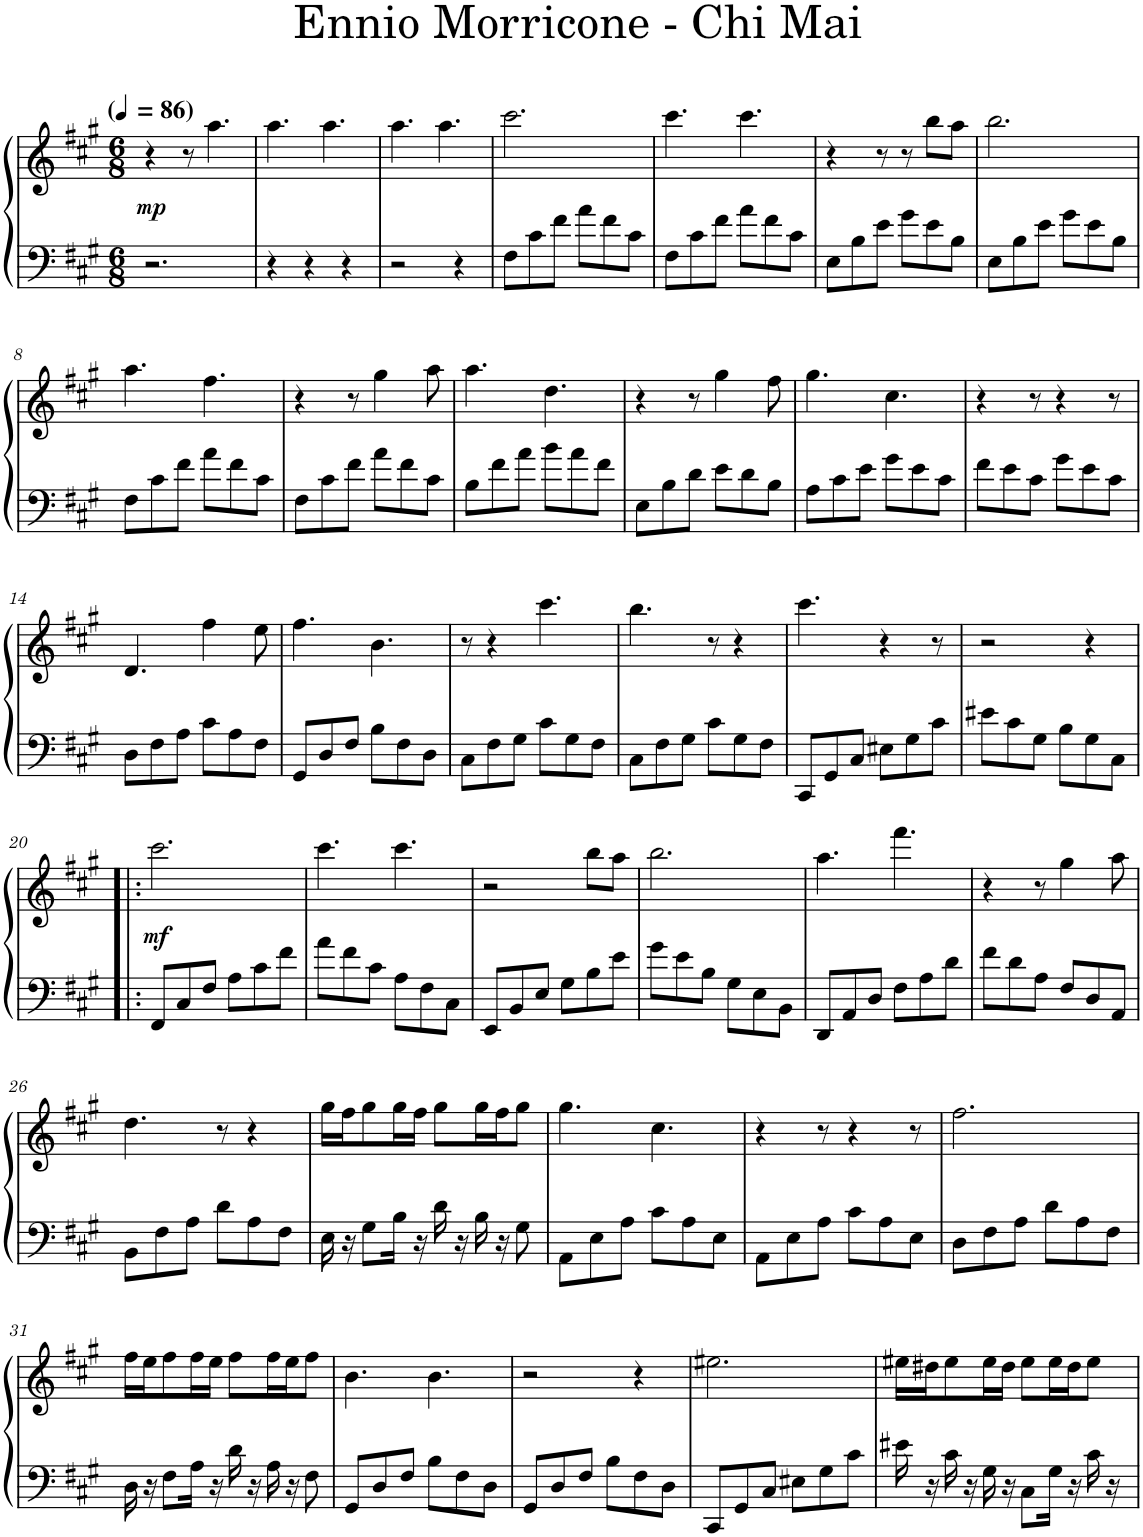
**kern	**kern	**dynam
*part1	*part1	*part1
*staff2	*staff1	*staff1/2
*I"Piano	*	*
*I'Pno	*	*
*clefF4	*clefG2	*
*k[f#c#g#]	*k[f#c#g#]	*
*A:	*A:	*
*M6/8	*M6/8	*
*MM86	*MM86	*
=1	=1	=1
!	!LO:TX:a:t=(	!
!	!LO:TX:a:B:t=)	!
!	!	!LO:DY:b
2.r	4r	mp
.	8r	.
.	4.aa\	.
=2	=2	=2
4r	4.aa\	.
4r	.	.
.	4.aa\	.
4r	.	.
=3	=3	=3
2r	4.aa\	.
.	4.aa\	.
4r	.	.
=4	=4	=4
8F#\L	2.ccc#\	.
8c#\	.	.
8f#\J	.	.
8a\L	.	.
8f#\	.	.
8c#\J	.	.
=5	=5	=5
8F#\L	4.ccc#\	.
8c#\	.	.
8f#\J	.	.
8a\L	4.ccc#\	.
8f#\	.	.
8c#\J	.	.
=6	=6	=6
8E\L	4r	.
8B\	.	.
8e\J	8r	.
8g#\L	8r	.
8e\	8bb\L	.
8B\J	8aa\J	.
=7	=7	=7
8E\L	2.bb\	.
8B\	.	.
8e\J	.	.
8g#\L	.	.
8e\	.	.
8B\J	.	.
!!LO:LB:g=z
=8	=8	=8
8F#\L	4.aa\	.
8c#\	.	.
8f#\J	.	.
8a\L	4.ff#\	.
8f#\	.	.
8c#\J	.	.
=9	=9	=9
8F#\L	4r	.
8c#\	.	.
8f#\J	8r	.
8a\L	4gg#\	.
8f#\	.	.
8c#\J	8aa\	.
=10	=10	=10
8B\L	4.aa\	.
8f#\	.	.
8a\J	.	.
8b\L	4.dd\	.
8a\	.	.
8f#\J	.	.
=11	=11	=11
8E\L	4r	.
8B\	.	.
8d\J	8r	.
8e\L	4gg#\	.
8d\	.	.
8B\J	8ff#\	.
=12	=12	=12
8A\L	4.gg#\	.
8c#\	.	.
8e\J	.	.
8g#\L	4.cc#\	.
8e\	.	.
8c#\J	.	.
=13	=13	=13
8f#\L	4r	.
8e\	.	.
8c#\J	8r	.
8g#\L	4r	.
8e\	.	.
8c#\J	8r	.
!!LO:LB:g=z
=14	=14	=14
8D\L	4.d/	.
8F#\	.	.
8A\J	.	.
8c#\L	4ff#\	.
8A\	.	.
8F#\J	8ee\	.
=15	=15	=15
8GG#/L	4.ff#\	.
8D/	.	.
8F#/J	.	.
8B\L	4.b\	.
8F#\	.	.
8D\J	.	.
=16	=16	=16
8C#\L	8r	.
8F#\	4r	.
8G#\J	.	.
8c#\L	4.ccc#\	.
8G#\	.	.
8F#\J	.	.
=17	=17	=17
8C#\L	4.bb\	.
8F#\	.	.
8G#\J	.	.
8c#\L	8r	.
8G#\	4r	.
8F#\J	.	.
=18	=18	=18
8CC#/L	4.ccc#\	.
8GG#/	.	.
8C#/J	.	.
8E#X\L	4r	.
8G#\	.	.
8c#\J	8r	.
=19	=19	=19
8e#X\L	2r	.
8c#\	.	.
8G#\J	.	.
8B\L	.	.
8G#\	4r	.
8C#\J	.	.
!!LO:LB:g=z
=20!|:	=20!|:	=20!|:
!	!	!LO:DY:b
8FF#/L	2.ccc#\	mf
8C#/	.	.
8F#/J	.	.
8A\L	.	.
8c#\	.	.
8f#\J	.	.
=21	=21	=21
8a\L	4.ccc#\	.
8f#\	.	.
8c#\J	.	.
8A\L	4.ccc#\	.
8F#\	.	.
8C#\J	.	.
=22	=22	=22
8EE/L	2r	.
8BB/	.	.
8E/J	.	.
8G#\L	.	.
8B\	8bb\L	.
8e\J	8aa\J	.
=23	=23	=23
8g#\L	2.bb\	.
8e\	.	.
8B\J	.	.
8G#\L	.	.
8E\	.	.
8BB\J	.	.
=24	=24	=24
8DD/L	4.aa\	.
8AA/	.	.
8D/J	.	.
8F#\L	4.fff#\	.
8A\	.	.
8d\J	.	.
=25	=25	=25
8f#\L	4r	.
8d\	.	.
8A\J	8r	.
8F#/L	4gg#\	.
8D/	.	.
8AA/J	8aa\	.
!!LO:LB:g=z
=26	=26	=26
8BB\L	4.dd\	.
8F#\	.	.
8A\J	.	.
8d\L	8r	.
8A\	4r	.
8F#\J	.	.
=27	=27	=27
16E\	16gg#\LL	.
16r	16ff#\J	.
8G#\L	8gg#\	.
16B\Jk	16gg#\L	.
16r	16ff#\JJ	.
16d\	8gg#\L	.
16r	.	.
16B\	16gg#\L	.
16r	16ff#\J	.
8G#\	8gg#\J	.
=28	=28	=28
8AA\L	4.gg#\	.
8E\	.	.
8A\J	.	.
8c#\L	4.cc#\	.
8A\	.	.
8E\J	.	.
=29	=29	=29
8AA\L	4r	.
8E\	.	.
8A\J	8r	.
8c#\L	4r	.
8A\	.	.
8E\J	8r	.
=30	=30	=30
8D\L	2.ff#\	.
8F#\	.	.
8A\J	.	.
8d\L	.	.
8A\	.	.
8F#\J	.	.
!!LO:LB:g=z
=31	=31	=31
16D\	16ff#\LL	.
16r	16ee\J	.
8F#\L	8ff#\	.
16A\Jk	16ff#\L	.
16r	16ee\JJ	.
16d\	8ff#\L	.
16r	.	.
16A\	16ff#\L	.
16r	16ee\J	.
8F#\	8ff#\J	.
=32	=32	=32
8GG#/L	4.b\	.
8D/	.	.
8F#/J	.	.
8B\L	4.b\	.
8F#\	.	.
8D\J	.	.
=33	=33	=33
8GG#/L	2r	.
8D/	.	.
8F#/J	.	.
8B\L	.	.
8F#\	4r	.
8D\J	.	.
=34	=34	=34
8CC#/L	2.ee#X\	.
8GG#/	.	.
8C#/J	.	.
8E#X\L	.	.
8G#\	.	.
8c#\J	.	.
=35	=35	=35
16e#X\	16ee#X\LL	.
16r	16dd#X\J	.
16c#\	8ee#\	.
16r	.	.
16G#\	16ee#\L	.
16r	16dd#\JJ	.
8C#\L	8ee#\L	.
16G#\Jk	16ee#\L	.
16r	16dd#\J	.
16c#\	8ee#\J	.
16r	.	.
=	=	=
*-	*-	*-
